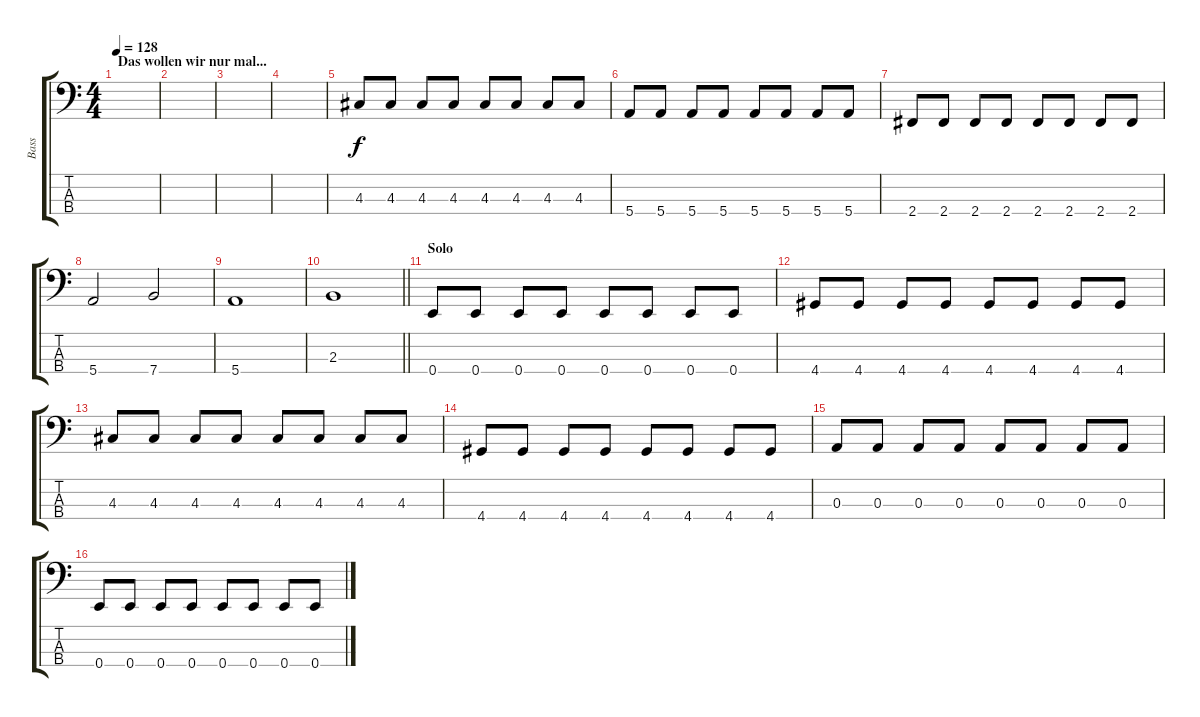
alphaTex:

\track ("Bass" "Bass") {instrument electricbassfinger}
\staff {score tabs}
\tuning (G2 D2 A1 E1) {hide}
\ts (4 4)
\section ("" "Das wollen wir nur mal...")
\tempo 128
\clef f4
\ks c
|
|
|
|
4.3.8 4.3.8 4.3.8 4.3.8 4.3.8 4.3.8 4.3.8 4.3.8 |
5.4.8 5.4.8 5.4.8 5.4.8 5.4.8 5.4.8 5.4.8 5.4.8 |
2.4.8 2.4.8 2.4.8 2.4.8 2.4.8 2.4.8 2.4.8 2.4.8 |
5.4.2 7.4.2 |
5.4.1 |
\barLineRight lightlight
2.3.1 |
\section ("" "Solo")
0.4.8 0.4.8 0.4.8 0.4.8 0.4.8 0.4.8 0.4.8 0.4.8 |
4.4.8 4.4.8 4.4.8 4.4.8 4.4.8 4.4.8 4.4.8 4.4.8 |
4.3.8 4.3.8 4.3.8 4.3.8 4.3.8 4.3.8 4.3.8 4.3.8 |
4.4.8 4.4.8 4.4.8 4.4.8 4.4.8 4.4.8 4.4.8 4.4.8 |
0.3.8 0.3.8 0.3.8 0.3.8 0.3.8 0.3.8 0.3.8 0.3.8 |
0.4.8 0.4.8 0.4.8 0.4.8 0.4.8 0.4.8 0.4.8 0.4.8
